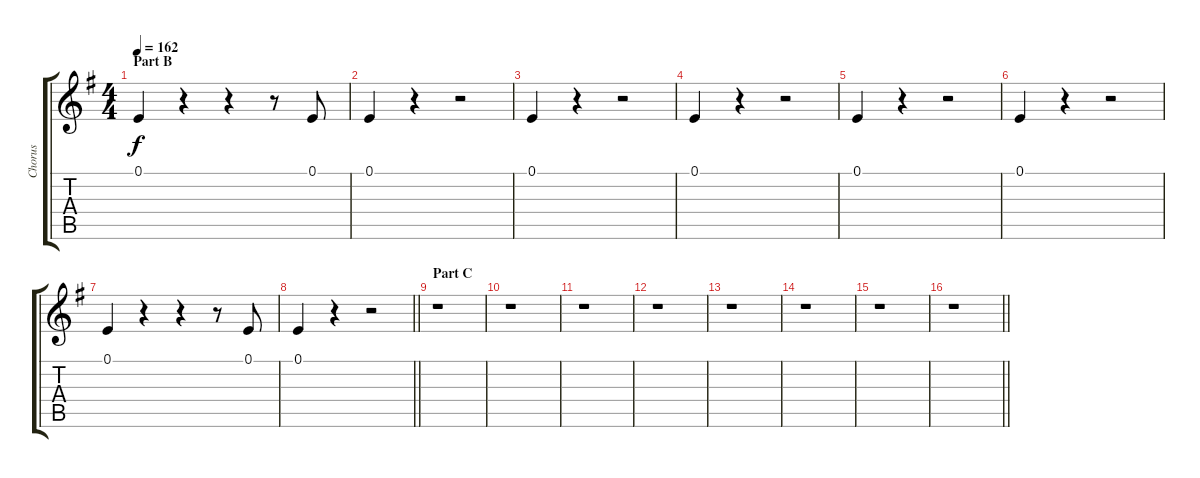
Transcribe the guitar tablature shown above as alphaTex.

\track ("Chorus" "Chorus") {instrument trumpet}
\staff {score tabs}
\tuning (E4 B3 G3 D3 A2 E2) {hide}
\ts (4 4)
\section ("" "Part B")
\tempo 162
\clef g2
\ks g
0.1.4{dy f} r.4 r.4 r.8 0.1.8 |
0.1.4 r.4 r.2 |
0.1.4 r.4 r.2 |
0.1.4 r.4 r.2 |
0.1.4 r.4 r.2 |
0.1.4 r.4 r.2 |
0.1.4 r.4 r.4 r.8 0.1.8 |
\barLineRight lightlight
0.1.4 r.4 r.2 |
\section ("" "Part C")
r.1 |
r.1 |
r.1 |
r.1 |
r.1 |
r.1 |
r.1 |
\barLineRight lightlight
r.1
